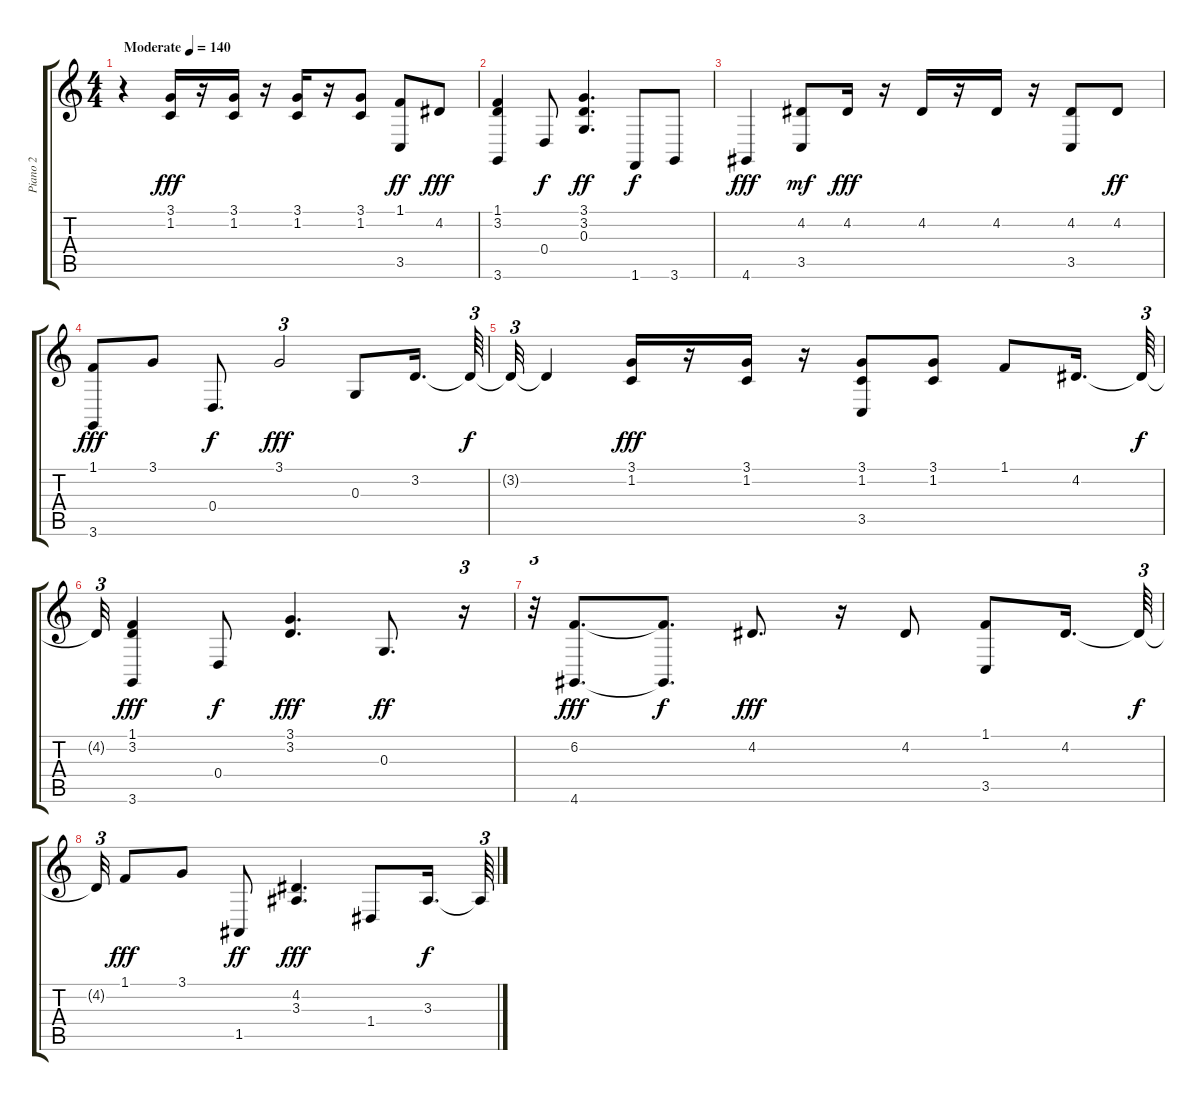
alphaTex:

\track ("Piano 2" "Piano 2") {instrument tangoaccordion}
\staff {score tabs}
\tuning (E4 B3 G3 D3 A2 E2) {hide}
\ts (4 4)
\tempo (140 "Moderate")
\clef g2
\ks c
r.4{dy fff instrument tangoaccordion} (3.1 1.2).16 r.16 (3.1 1.2).16 r.16 (3.1 1.2).16 r.16 (3.1 1.2).8 (1.1 3.5).8{dy ff} 4.2.8{dy fff} |
(1.1 3.2 3.6).4 0.4.8{dy f} (3.1 3.2 0.3).4{d dy ff} 1.6.8{dy f} 3.6.8 |
4.6.4{dy fff} (4.2 3.5).8{dy mf} 4.2.16{dy fff} r.16 4.2.16 r.16 4.2.16 r.16 (4.2 3.5).8 4.2.8{dy ff} |
(1.1 3.6).8{dy fff} 3.1.8 0.4.8{d dy f} 3.1.2{tu (3 2) dy fff} 0.3.8 3.2.16{d} 3.2{t}.64{tu (3 2) dy f} |
3.2{t}.32{tu (3 2)} 3.2{t}.4 (3.1 1.2).16{dy fff} r.16 (3.1 1.2).16 r.16 (3.1 1.2 3.5).8 (3.1 1.2).8 1.1.8 4.2.16{d} 4.2{t}.64{tu (3 2) dy f} |
4.2{t}.32{tu (3 2)} (1.1 3.2 3.6).4{dy fff} 0.4.8{dy f} (3.1 3.2).4{d dy fff} 0.3.8{d dy ff} r.16{tu (3 2)} |
r.32{tu (3 2)} (6.2 4.6).8{d dy fff} (6.2{t} 4.6{t}).8{d dy f} 4.2.8{d dy fff} r.16 4.2.8 (1.1 3.5).8 4.2.16{d} 4.2{t}.64{tu (3 2) dy f} |
4.2{t}.32{tu (3 2)} 1.1.8{dy fff} 3.1.8 1.5.8{dy ff} (4.2 3.3).4{d dy fff} 1.4.8 3.3.16{d dy f} 3.3{t}.64{tu (3 2)}
